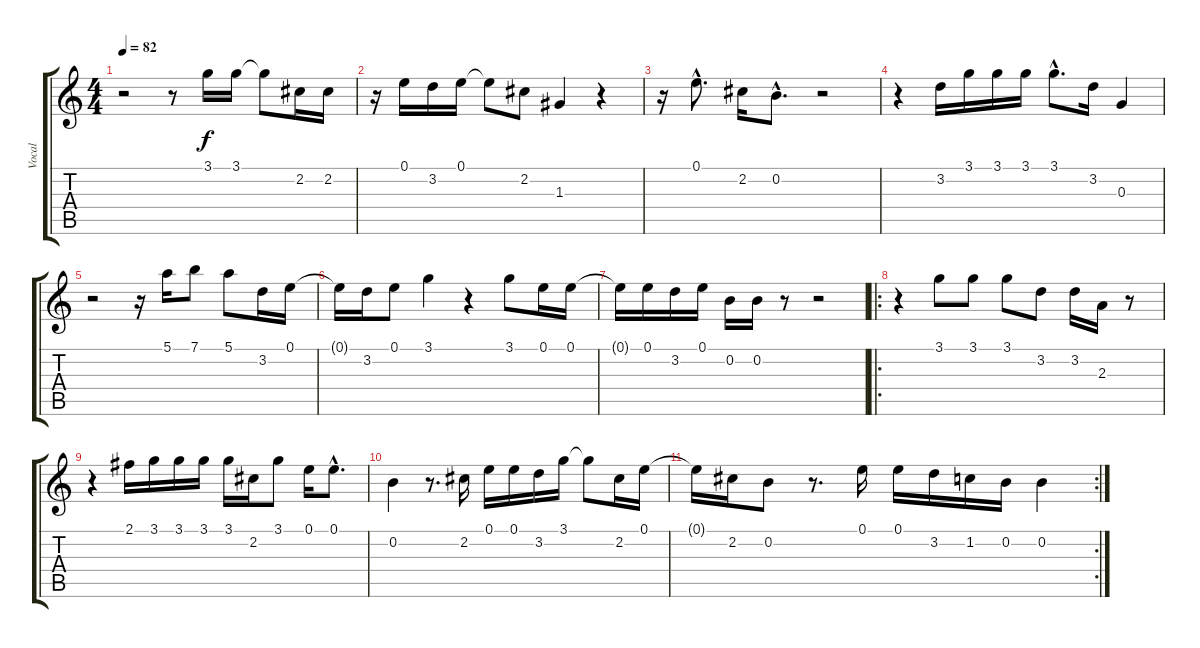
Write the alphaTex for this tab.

\track ("Vocal" "Vocal") {instrument acousticguitarsteel}
\staff {score tabs}
\tuning (E4 B3 G3 D3 A2 E2) {hide}
\ts (4 4)
\tempo 82
\clef g2
\ks c
r.2{dy f} r.8 3.1.16 3.1.16 3.1{t}.8 2.2.16 2.2.16 |
r.16 0.1.16 3.2.16 0.1.16 0.1{t}.8 2.2.8 1.3.4 r.4 |
r.16 0.1{hac}.8{d} 2.2.16 0.2{hac}.8{d} r.2 |
r.4 3.2.16 3.1.16 3.1.16 3.1.16 3.1{hac}.8{d} 3.2.16 0.3.4 |
r.2 r.16 5.1.16 7.1.8 5.1.8 3.2.16 0.1.16 |
0.1{t}.16 3.2.16 0.1.8 3.1.4 r.4 3.1.8 0.1.16 0.1.16 |
0.1{t}.16 0.1.16 3.2.16 0.1.16 0.2.16 0.2.16 r.8 r.2 |
\ro
r.4 3.1.8 3.1.8 3.1.8 3.2.8 3.2.16 2.3.16 r.8 |
r.4 2.1.16 3.1.16 3.1.16 3.1.16 3.1.16 2.2.16 3.1.8 0.1.16 0.1{hac}.8{d} |
0.2.4 r.8{d} 2.2.16 0.1.16 0.1.16 3.2.16 3.1.16 3.1{t}.8 2.2.16 0.1.16 |
\rc 2
0.1{t}.16 2.2.16 0.2.8 r.8{d} 0.1.16 0.1.16 3.2.16 1.2.16 0.2.16 0.2.4
